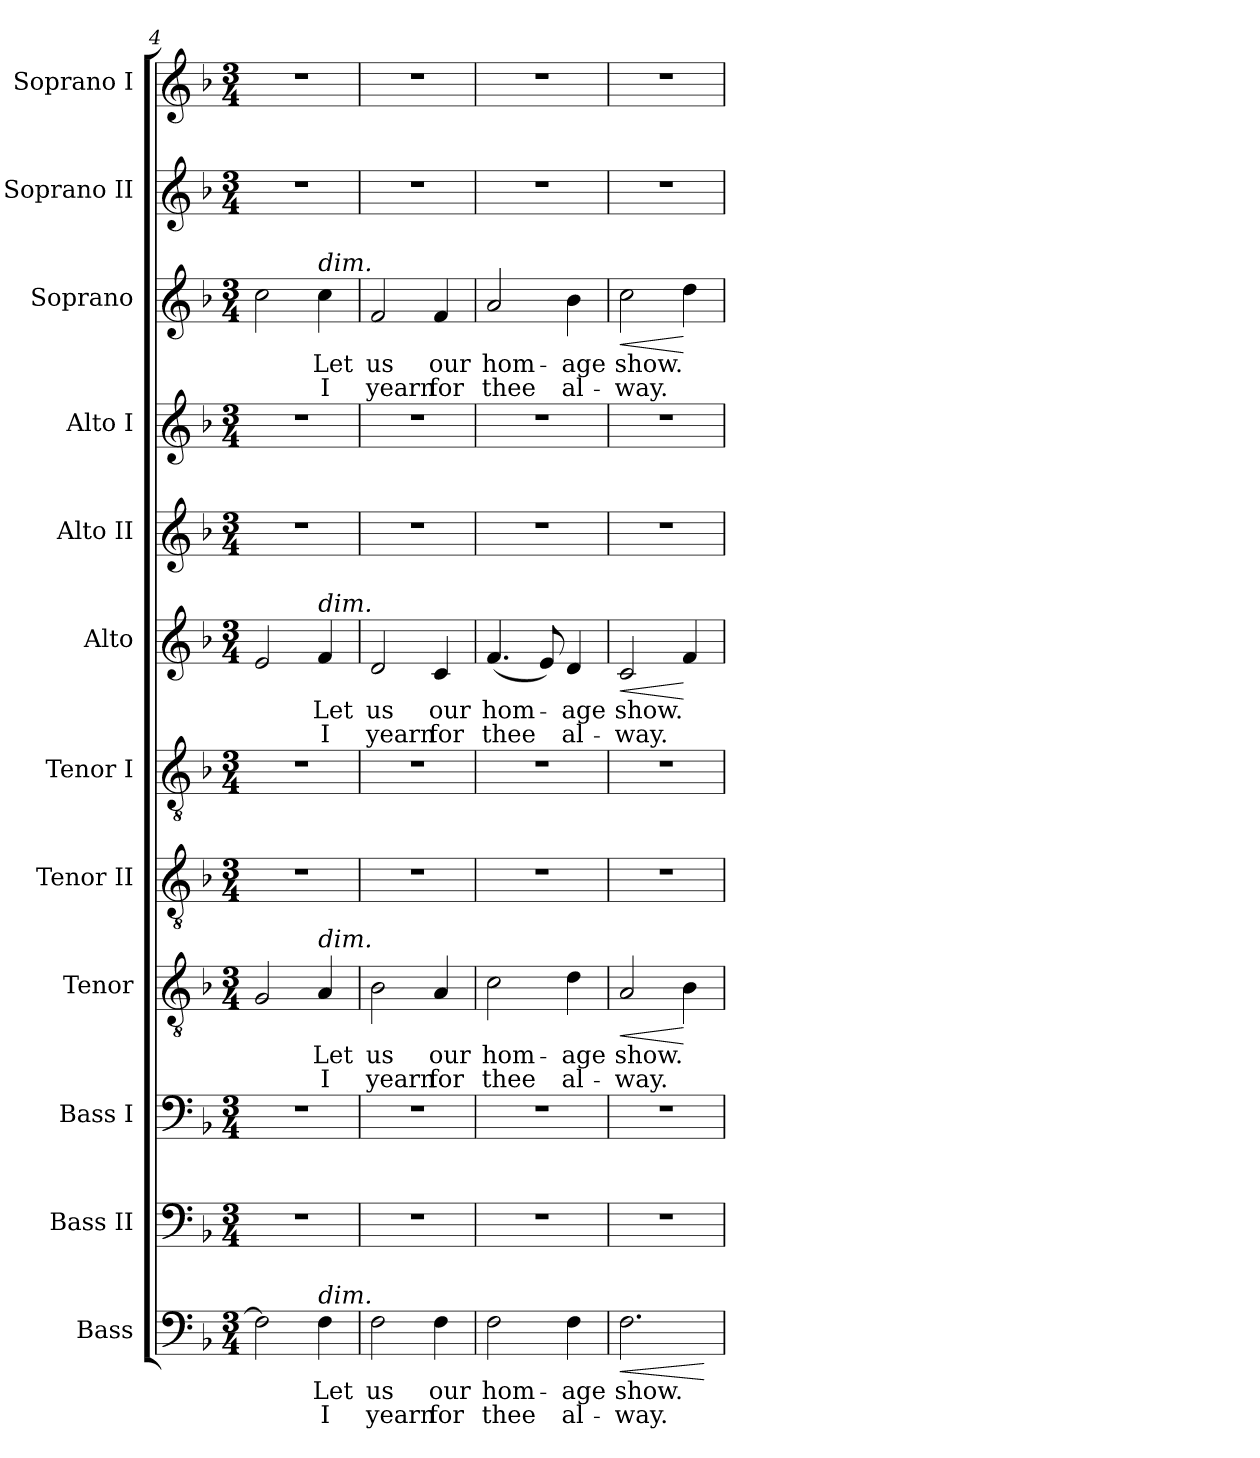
**kern	**text	**text	**dynam	**kern	**kern	**kern	**text	**text	**dynam	**kern	**kern	**kern	**text	**text	**dynam	**kern	**kern	**kern	**text	**text	**dynam	**kern	**kern
*part12	*part12	*part12	*part12	*part11	*part10	*part9	*part9	*part9	*part9	*part8	*part7	*part6	*part6	*part6	*part6	*part5	*part4	*part3	*part3	*part3	*part3	*part2	*part1
*staff12	*staff12	*staff12	*staff12	*staff11	*staff10	*staff9	*staff9	*staff9	*staff9	*staff8	*staff7	*staff6	*staff6	*staff6	*staff6	*staff5	*staff4	*staff3	*staff3	*staff3	*staff3	*staff2	*staff1
*I"Bass	*	*	*	*I"Bass II	*I"Bass I	*I"Tenor	*	*	*	*I"Tenor II	*I"Tenor I	*I"Alto	*	*	*	*I"Alto II	*I"Alto I	*I"Soprano	*	*	*	*I"Soprano II	*I"Soprano I
*I'B.	*	*	*	*I'B II.	*I'B I.	*I'T.	*	*	*	*I'T II.	*	*I'A.	*	*	*	*I'A II.	*I'A I.	*I'S.	*	*	*	*I'S II.	*I'S I.
*clefF4	*	*	*	*clefF4	*clefF4	*clefGv2	*	*	*	*clefGv2	*clefGv2	*clefG2	*	*	*	*clefG2	*clefG2	*clefG2	*	*	*	*clefG2	*clefG2
*	*	*	*	*	*	*ITrd7c12	*	*	*	*ITrd7c12	*ITrd7c12	*	*	*	*	*	*	*	*	*	*	*	*
*k[b-]	*	*	*	*k[b-]	*k[b-]	*k[b-]	*	*	*	*k[b-]	*k[b-]	*k[b-]	*	*	*	*k[b-]	*k[b-]	*k[b-]	*	*	*	*k[b-]	*k[b-]
*F:	*	*	*	*F:	*F:	*F:	*	*	*	*F:	*F:	*F:	*	*	*	*F:	*F:	*F:	*	*	*	*F:	*F:
*M3/4	*	*	*	*M3/4	*M3/4	*M3/4	*	*	*	*M3/4	*M3/4	*M3/4	*	*	*	*M3/4	*M3/4	*M3/4	*	*	*	*M3/4	*M3/4
=4	=4	=4	=4	=4	=4	=4	=4	=4	=4	=4	=4	=4	=4	=4	=4	=4	=4	=4	=4	=4	=4	=4	=4
!	!	!	!	!LO:N:vis=1	!LO:N:vis=1	!	!	!	!	!LO:N:vis=1	!LO:N:vis=1	!	!	!	!	!LO:N:vis=1	!LO:N:vis=1	!	!	!	!	!LO:N:vis=1	!LO:N:vis=1
2Fi\]	.	.	.	2.r	2.r	2GGi/	.	.	.	2.r	2.r	2ei/	.	.	.	2.r	2.r	2cci\	.	.	.	2.r	2.r
!	!LO:LY:b:color=#000000	!LO:LY:b:color=#000000	!	!	!	!	!	!	!	!	!	!	!	!	!	!	!	!	!	!	!	!	!
!	!	!	!	!	!	!	!LO:LY:b:color=#000000	!LO:LY:b:color=#000000	!	!	!	!	!	!	!	!	!	!	!	!	!	!	!
!	!	!	!	!	!	!	!	!	!	!	!	!	!LO:LY:b:color=#000000	!LO:LY:b:color=#000000	!	!	!	!	!	!	!	!	!
!	!	!	!	!	!	!	!	!	!	!	!	!	!	!	!	!	!	!LO:TX:a:i:t=dim.	!	!	!	!	!
!	!	!	!	!	!	!	!	!	!	!	!	!LO:TX:a:i:t=dim.	!	!	!	!	!	!	!	!	!	!	!
!	!	!	!	!	!	!LO:TX:a:i:t=dim.	!	!	!	!	!	!	!	!	!	!	!	!	!	!	!	!	!
!LO:TX:a:i:t=dim.	!	!	!	!	!	!	!	!	!	!	!	!	!	!	!	!	!	!	!	!	!	!	!
!	!	!	!	!	!	!	!	!	!	!	!	!	!	!	!	!	!	!	!LO:LY:b:color=#000000	!LO:LY:b:color=#000000	!	!	!
4Fi\	Let	I	.	.	.	4AAi/	Let	I	.	.	.	4fi/	Let	I	.	.	.	4cci\	Let	I	.	.	.
=5	=5	=5	=5	=5	=5	=5	=5	=5	=5	=5	=5	=5	=5	=5	=5	=5	=5	=5	=5	=5	=5	=5	=5
!	!LO:LY:b:color=#000000	!LO:LY:b:color=#000000	!	!LO:N:vis=1	!LO:N:vis=1	!	!	!	!	!	!	!	!	!	!	!	!	!	!	!	!	!	!
!	!	!	!	!	!	!	!LO:LY:b:color=#000000	!LO:LY:b:color=#000000	!	!LO:N:vis=1	!LO:N:vis=1	!	!	!	!	!	!	!	!	!	!	!	!
!	!	!	!	!	!	!	!	!	!	!	!	!	!LO:LY:b:color=#000000	!LO:LY:b:color=#000000	!	!LO:N:vis=1	!LO:N:vis=1	!	!	!	!	!	!
!	!	!	!	!	!	!	!	!	!	!	!	!	!	!	!	!	!	!	!LO:LY:b:color=#000000	!LO:LY:b:color=#000000	!	!LO:N:vis=1	!LO:N:vis=1
2Fi\	us	yearn	.	2.r	2.r	2BB-i\	us	yearn	.	2.r	2.r	2di/	us	yearn	.	2.r	2.r	2fi/	us	yearn	.	2.r	2.r
!	!LO:LY:b:color=#000000	!LO:LY:b:color=#000000	!	!	!	!	!	!	!	!	!	!	!	!	!	!	!	!	!	!	!	!	!
!	!	!	!	!	!	!	!LO:LY:b:color=#000000	!LO:LY:b:color=#000000	!	!	!	!	!	!	!	!	!	!	!	!	!	!	!
!	!	!	!	!	!	!	!	!	!	!	!	!	!LO:LY:b:color=#000000	!LO:LY:b:color=#000000	!	!	!	!	!	!	!	!	!
!	!	!	!	!	!	!	!	!	!	!	!	!	!	!	!	!	!	!	!LO:LY:b:color=#000000	!LO:LY:b:color=#000000	!	!	!
4Fi\	our	for	.	.	.	4AAi/	our	for	.	.	.	4ci/	our	for	.	.	.	4fi/	our	for	.	.	.
=6	=6	=6	=6	=6	=6	=6	=6	=6	=6	=6	=6	=6	=6	=6	=6	=6	=6	=6	=6	=6	=6	=6	=6
!	!LO:LY:b:color=#000000	!LO:LY:b:color=#000000	!	!LO:N:vis=1	!LO:N:vis=1	!	!	!	!	!	!	!	!	!	!	!	!	!	!	!	!	!	!
!	!	!	!	!	!	!	!LO:LY:b:color=#000000	!LO:LY:b:color=#000000	!	!LO:N:vis=1	!LO:N:vis=1	!	!	!	!	!	!	!	!	!	!	!	!
!	!	!	!	!	!	!	!	!	!	!	!	!	!LO:LY:b:color=#000000	!LO:LY:b:color=#000000	!	!LO:N:vis=1	!LO:N:vis=1	!	!	!	!	!	!
!	!	!	!	!	!	!	!	!	!	!	!	!	!	!	!	!	!	!	!LO:LY:b:color=#000000	!LO:LY:b:color=#000000	!	!LO:N:vis=1	!LO:N:vis=1
2Fi\	hom-	thee	.	2.r	2.r	2Ci\	hom-	thee	.	2.r	2.r	(4.fi/	hom-	thee	.	2.r	2.r	2ai/	hom-	thee	.	2.r	2.r
.	.	.	.	.	.	.	.	.	.	.	.	8ei/)	.	.	.	.	.	.	.	.	.	.	.
!	!LO:LY:b:color=#000000	!LO:LY:b:color=#000000	!	!	!	!	!	!	!	!	!	!	!	!	!	!	!	!	!	!	!	!	!
!	!	!	!	!	!	!	!LO:LY:b:color=#000000	!LO:LY:b:color=#000000	!	!	!	!	!	!	!	!	!	!	!	!	!	!	!
!	!	!	!	!	!	!	!	!	!	!	!	!	!LO:LY:b:color=#000000	!LO:LY:b:color=#000000	!	!	!	!	!	!	!	!	!
!	!	!	!	!	!	!	!	!	!	!	!	!	!	!	!	!	!	!	!LO:LY:b:color=#000000	!LO:LY:b:color=#000000	!	!	!
4Fi\	-age	al-	.	.	.	4Di\	-age	al-	.	.	.	4di/	-age	al-	.	.	.	4b-i\	-age	al-	.	.	.
!!LO:LB:g=z
=7	=7	=7	=7	=7	=7	=7	=7	=7	=7	=7	=7	=7	=7	=7	=7	=7	=7	=7	=7	=7	=7	=7	=7
!	!LO:LY:b:color=#000000	!LO:LY:b:color=#000000	!LO:HP:b	!LO:N:vis=1	!LO:N:vis=1	!	!	!	!	!	!	!	!	!	!	!	!	!	!	!	!	!	!
!	!	!	!	!	!	!	!LO:LY:b:color=#000000	!LO:LY:b:color=#000000	!LO:HP:b	!LO:N:vis=1	!LO:N:vis=1	!	!	!	!	!	!	!	!	!	!	!	!
!	!	!	!	!	!	!	!	!	!	!	!	!	!LO:LY:b:color=#000000	!LO:LY:b:color=#000000	!LO:HP:b	!LO:N:vis=1	!LO:N:vis=1	!	!	!	!	!	!
!	!	!	!	!	!	!	!	!	!	!	!	!	!	!	!	!	!	!	!LO:LY:b:color=#000000	!LO:LY:b:color=#000000	!LO:HP:b	!LO:N:vis=1	!LO:N:vis=1
2.Fi\	show.	-way.	<	2.r	2.r	2AAi/	show.	-way.	<	2.r	2.r	2ci/	show.	-way.	<	2.r	2.r	2cci\	show.	-way.	<	2.r	2.r
.	.	.	.	.	.	4BB-i\	.	.	[	.	.	4fi/	.	.	[	.	.	4ddi\	.	.	[	.	.
.	.	.	[	.	.	.	.	.	.	.	.	.	.	.	.	.	.	.	.	.	.	.	.
=	=	=	=	=	=	=	=	=	=	=	=	=	=	=	=	=	=	=	=	=	=	=	=
*-	*-	*-	*-	*-	*-	*-	*-	*-	*-	*-	*-	*-	*-	*-	*-	*-	*-	*-	*-	*-	*-	*-	*-
